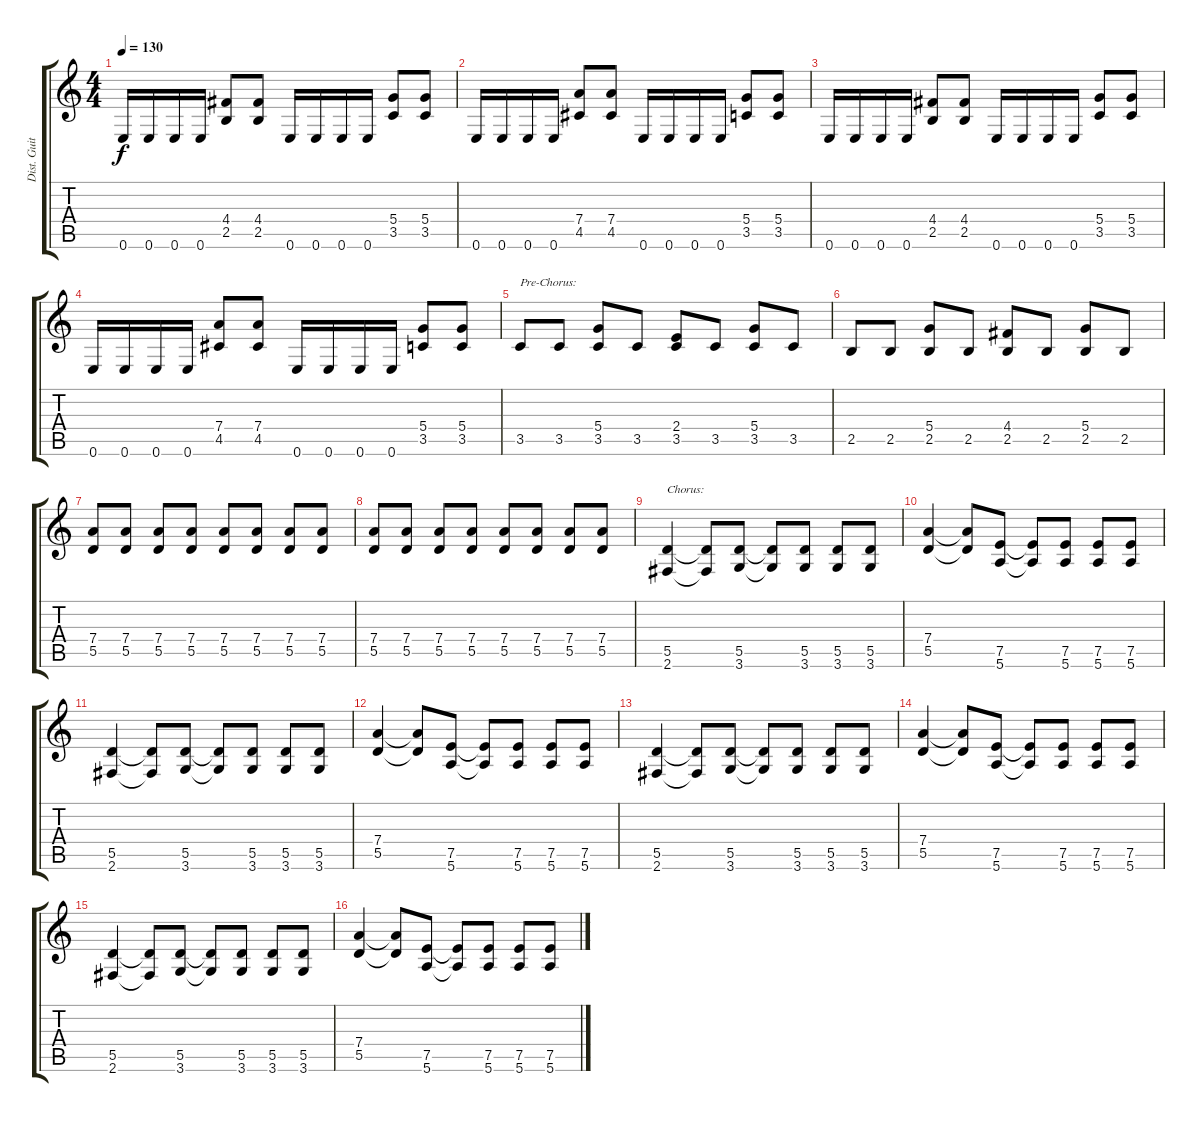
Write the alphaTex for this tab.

\track ("Dist. Guitar 2" "Dist. Guit") {instrument distortionguitar}
\staff {score tabs}
\tuning (E4 B3 G3 D3 A2 E2) {hide}
\ts (4 4)
\tempo 130
\clef g2
\ks c
0.6.16{dy f} 0.6.16 0.6.16 0.6.16 (4.4 2.5).8 (4.4 2.5).8 0.6.16 0.6.16 0.6.16 0.6.16 (5.4 3.5).8 (5.4 3.5).8 |
0.6.16 0.6.16 0.6.16 0.6.16 (7.4 4.5).8 (7.4 4.5).8 0.6.16 0.6.16 0.6.16 0.6.16 (5.4 3.5).8 (5.4 3.5).8 |
0.6.16 0.6.16 0.6.16 0.6.16 (4.4 2.5).8 (4.4 2.5).8 0.6.16 0.6.16 0.6.16 0.6.16 (5.4 3.5).8 (5.4 3.5).8 |
0.6.16 0.6.16 0.6.16 0.6.16 (7.4 4.5).8 (7.4 4.5).8 0.6.16 0.6.16 0.6.16 0.6.16 (5.4 3.5).8 (5.4 3.5).8 |
3.5.8{txt "Pre-Chorus:"} 3.5.8 (5.4 3.5).8 3.5.8 (2.4 3.5).8 3.5.8 (5.4 3.5).8 3.5.8 |
2.5.8 2.5.8 (5.4 2.5).8 2.5.8 (4.4 2.5).8 2.5.8 (5.4 2.5).8 2.5.8 |
(7.4 5.5).8 (7.4 5.5).8 (7.4 5.5).8 (7.4 5.5).8 (7.4 5.5).8 (7.4 5.5).8 (7.4 5.5).8 (7.4 5.5).8 |
(7.4 5.5).8 (7.4 5.5).8 (7.4 5.5).8 (7.4 5.5).8 (7.4 5.5).8 (7.4 5.5).8 (7.4 5.5).8 (7.4 5.5).8 |
(5.5 2.6).4{txt "Chorus:"} (5.5{t} 2.6{t}).8 (5.5 3.6).8 (5.5{t} 3.6{t}).8 (5.5 3.6).8 (5.5 3.6).8 (5.5 3.6).8 |
(7.4 5.5).4 (7.4{t} 5.5{t}).8 (7.5 5.6).8 (7.5{t} 5.6{t}).8 (7.5 5.6).8 (7.5 5.6).8 (7.5 5.6).8 |
(5.5 2.6).4 (5.5{t} 2.6{t}).8 (5.5 3.6).8 (5.5{t} 3.6{t}).8 (5.5 3.6).8 (5.5 3.6).8 (5.5 3.6).8 |
(7.4 5.5).4 (7.4{t} 5.5{t}).8 (7.5 5.6).8 (7.5{t} 5.6{t}).8 (7.5 5.6).8 (7.5 5.6).8 (7.5 5.6).8 |
(5.5 2.6).4 (5.5{t} 2.6{t}).8 (5.5 3.6).8 (5.5{t} 3.6{t}).8 (5.5 3.6).8 (5.5 3.6).8 (5.5 3.6).8 |
(7.4 5.5).4 (7.4{t} 5.5{t}).8 (7.5 5.6).8 (7.5{t} 5.6{t}).8 (7.5 5.6).8 (7.5 5.6).8 (7.5 5.6).8 |
(5.5 2.6).4 (5.5{t} 2.6{t}).8 (5.5 3.6).8 (5.5{t} 3.6{t}).8 (5.5 3.6).8 (5.5 3.6).8 (5.5 3.6).8 |
(7.4 5.5).4 (7.4{t} 5.5{t}).8 (7.5 5.6).8 (7.5{t} 5.6{t}).8 (7.5 5.6).8 (7.5 5.6).8 (7.5 5.6).8
